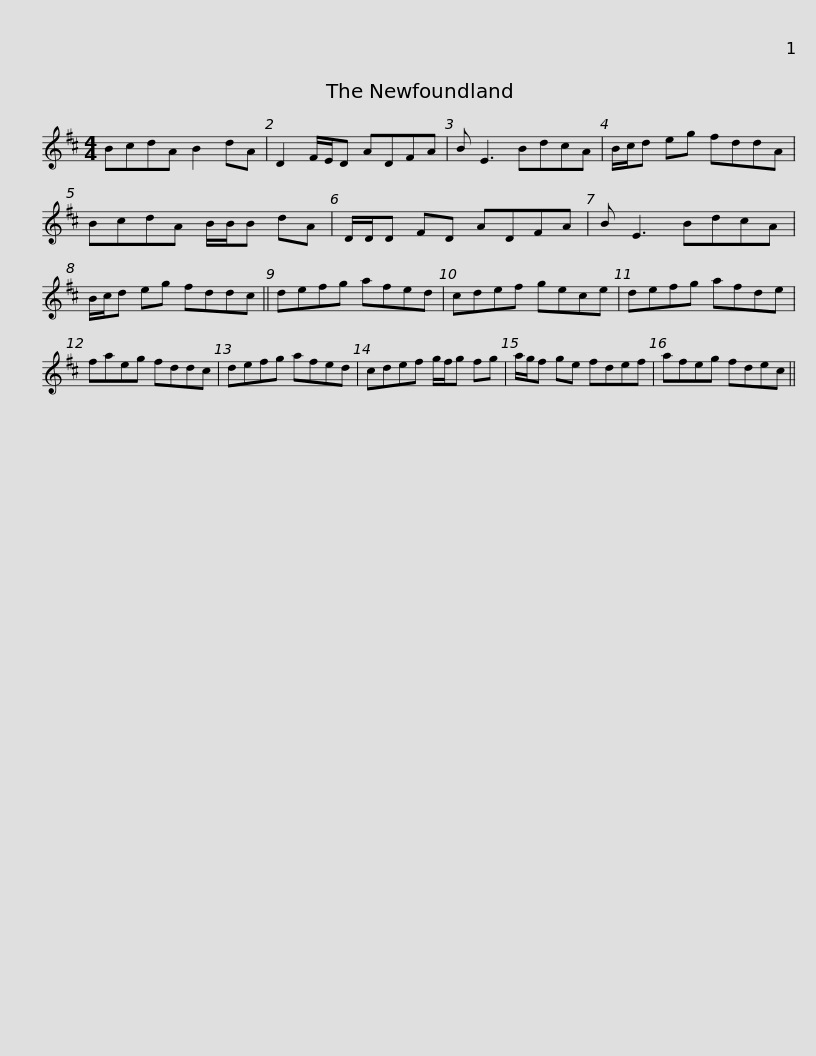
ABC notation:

X:1
L:1/8
M:4/4
I:linebreak $
K:D
V:1 treble
V:1
 BcdA B2 dA | D2 F/E/D ADFA | B E3 BdcA | B/c/d eg fddA | BcdA B/B/B dA |$ %5
 D/D/D FD ADFA | B E3 BdcA | B/c/d eg fddc || defg afed | cdef gece |$ %10
 defg afde | faeg fddc | defg afed | cdef g/f/g fg | a/g/f ge fdef |$ %15
 afeg fdec || %16
